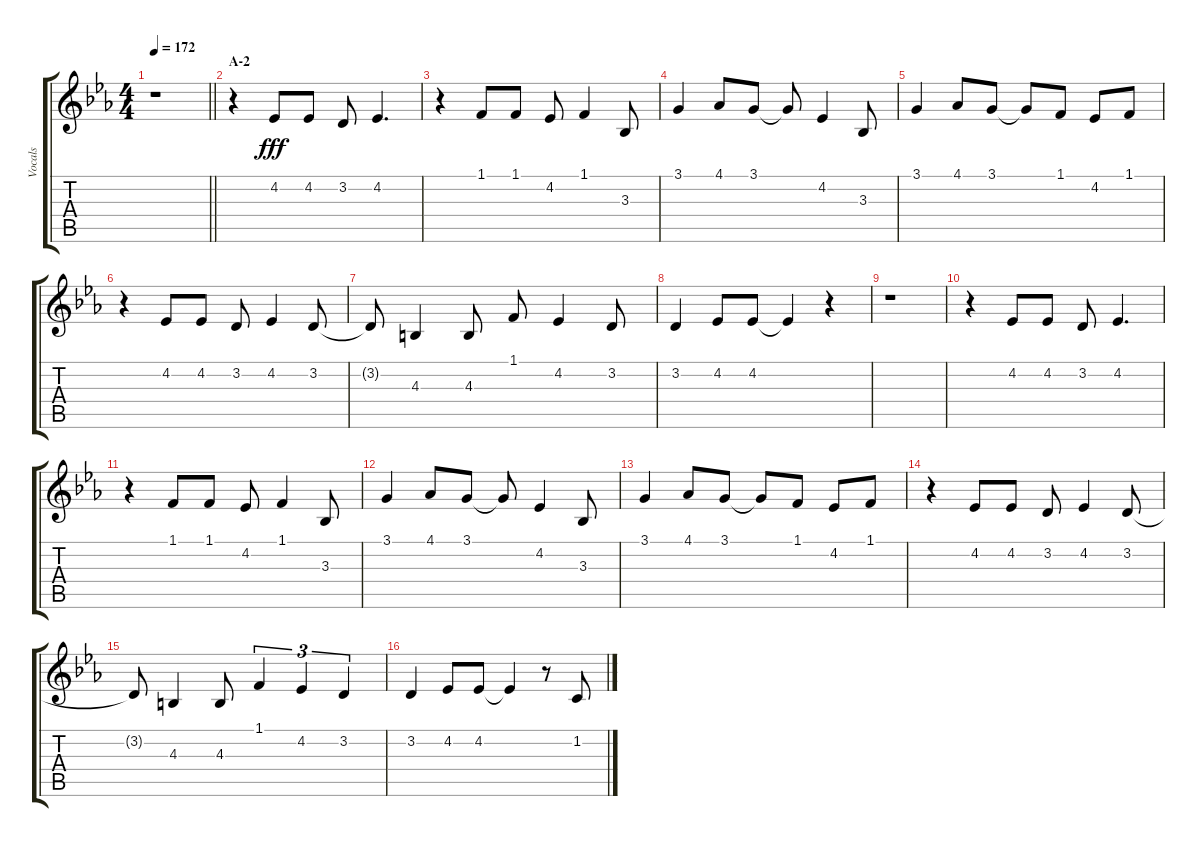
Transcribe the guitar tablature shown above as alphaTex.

\track ("Vocals" "Vocals") {instrument voiceoohs}
\staff {score tabs}
\tuning (E4 B3 G3 D3 A2 E2) {hide}
\ts (4 4)
\tempo 172
\clef g2
\barLineRight lightlight
\ks eb
r.1{dy fff} |
\section ("" "A-2")
r.4 4.2.8 4.2.8 3.2.8 4.2.4{d} |
r.4 1.1.8 1.1.8 4.2.8 1.1.4 3.3.8 |
3.1.4 4.1.8 3.1.8 3.1{t}.8 4.2.4 3.3.8 |
3.1.4 4.1.8 3.1.8 3.1{t}.8 1.1.8 4.2.8 1.1.8 |
r.4 4.2.8 4.2.8 3.2.8 4.2.4 3.2.8 |
3.2{t}.8 4.3.4 4.3.8 1.1.8 4.2.4 3.2.8 |
3.2.4 4.2.8 4.2.8 4.2{t}.4 r.4 |
r.1 |
r.4 4.2.8 4.2.8 3.2.8 4.2.4{d} |
r.4 1.1.8 1.1.8 4.2.8 1.1.4 3.3.8 |
3.1.4 4.1.8 3.1.8 3.1{t}.8 4.2.4 3.3.8 |
3.1.4 4.1.8 3.1.8 3.1{t}.8 1.1.8 4.2.8 1.1.8 |
r.4 4.2.8 4.2.8 3.2.8 4.2.4 3.2.8 |
3.2{t}.8 4.3.4 4.3.8 1.1.4{tu (3 2)} 4.2.4{tu (3 2)} 3.2.4{tu (3 2)} |
3.2.4 4.2.8 4.2.8 4.2{t}.4 r.8 1.2.8
